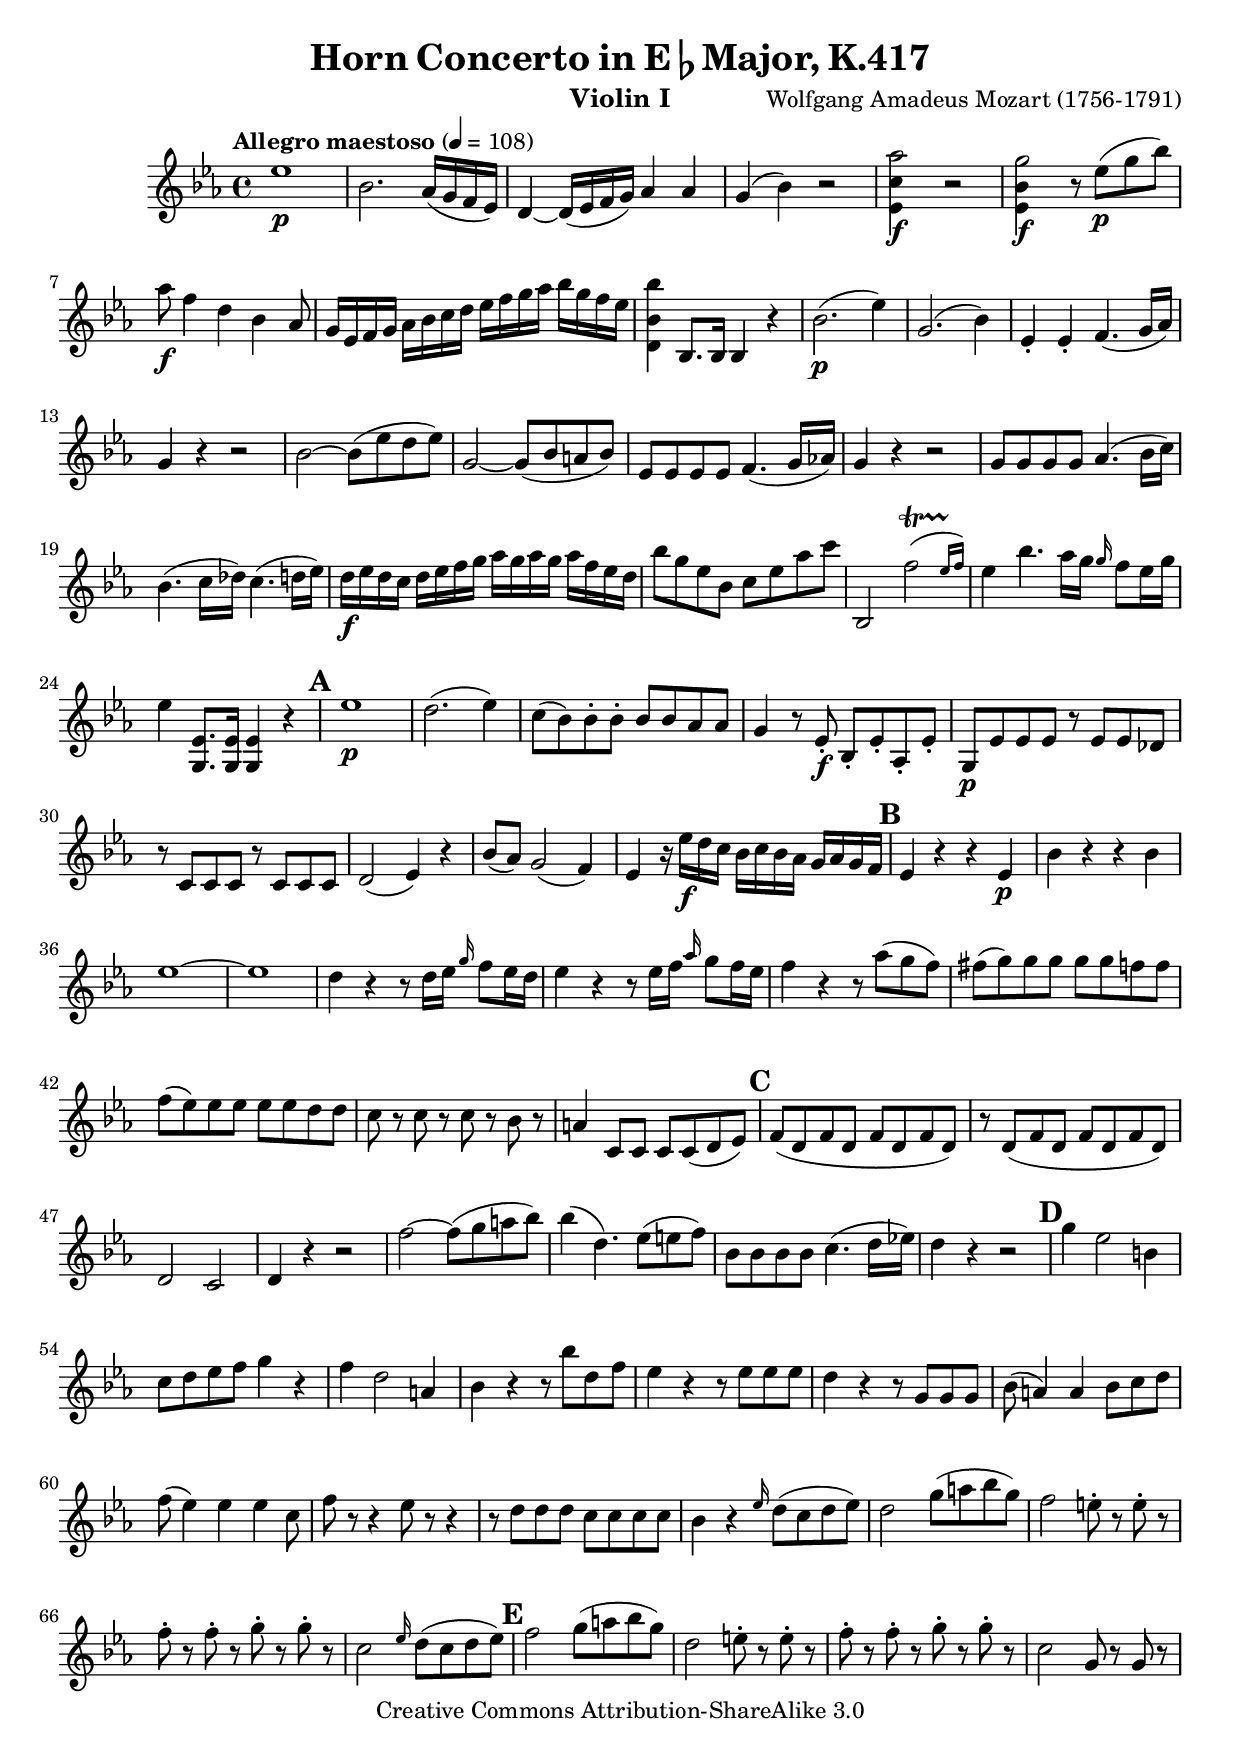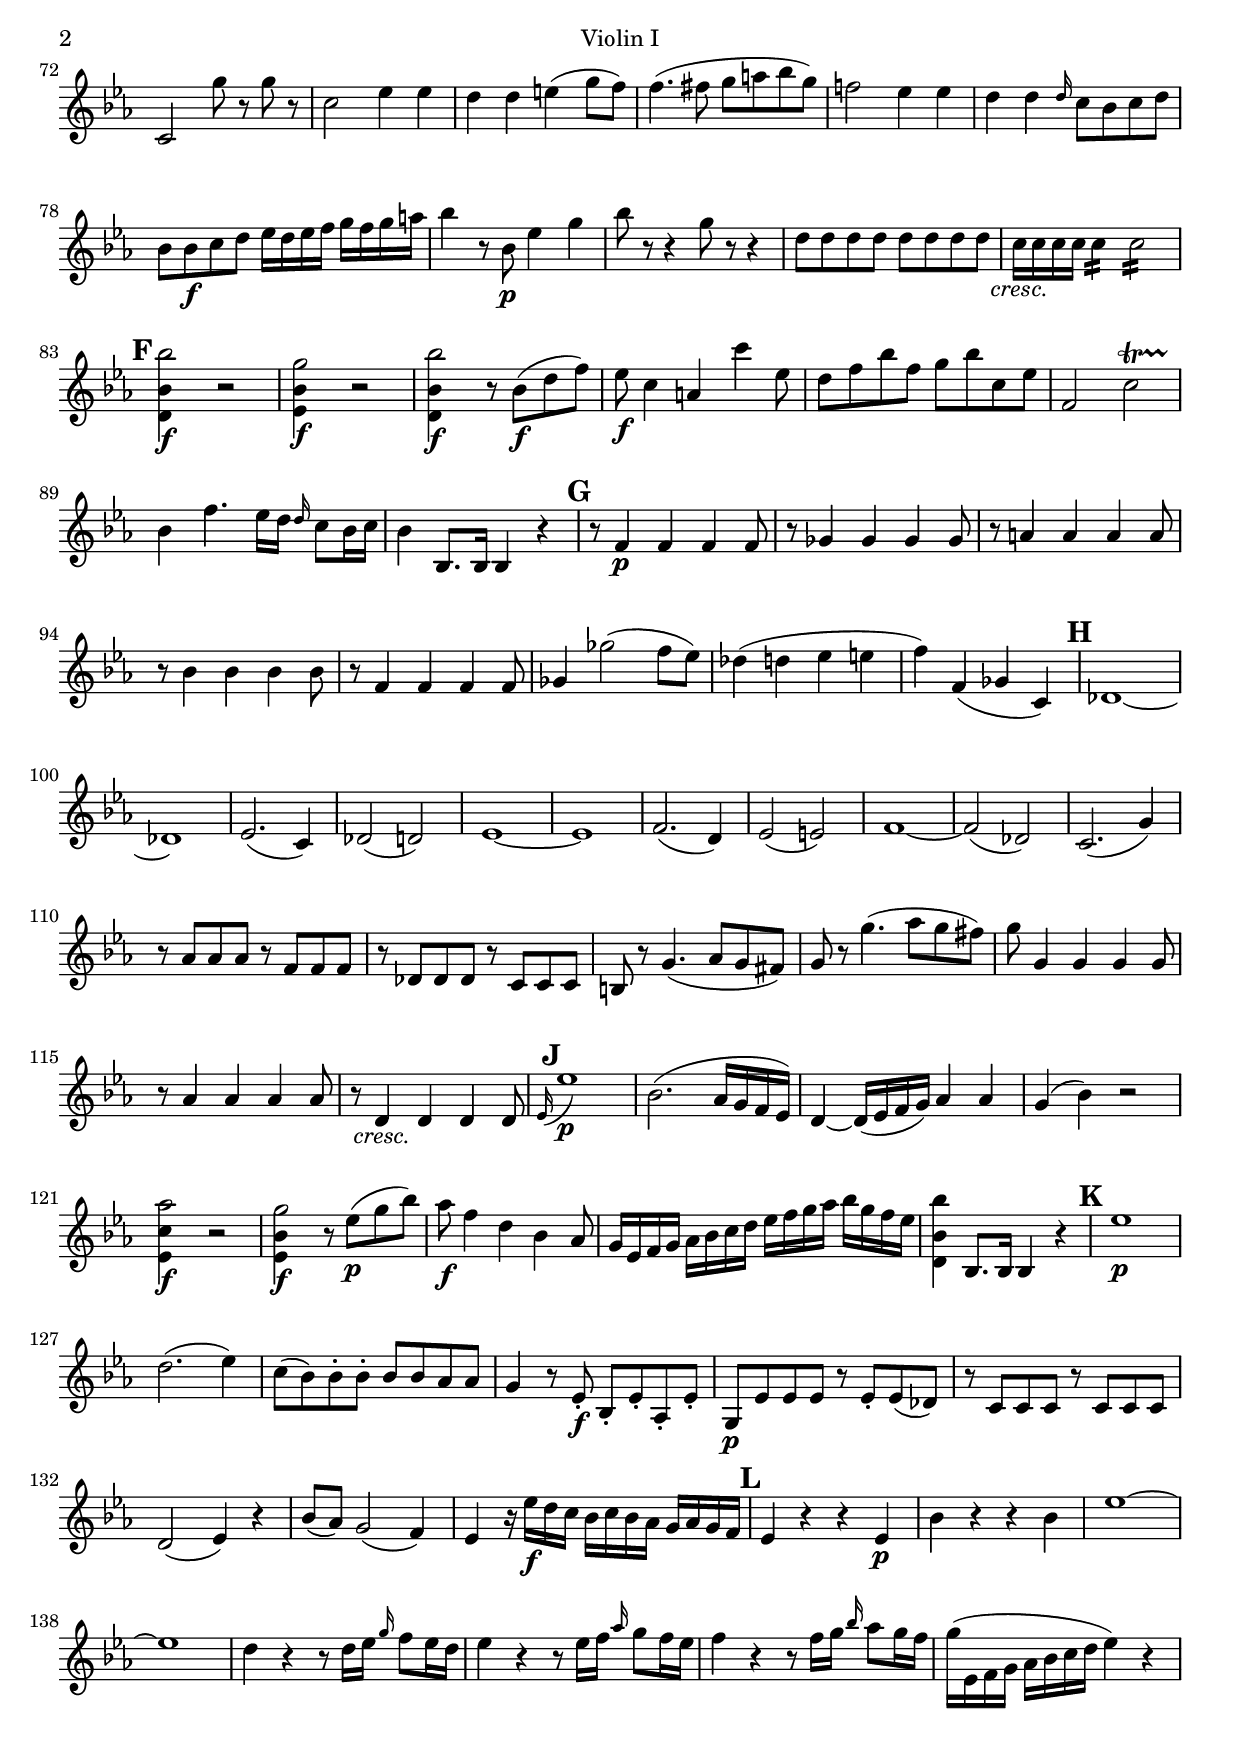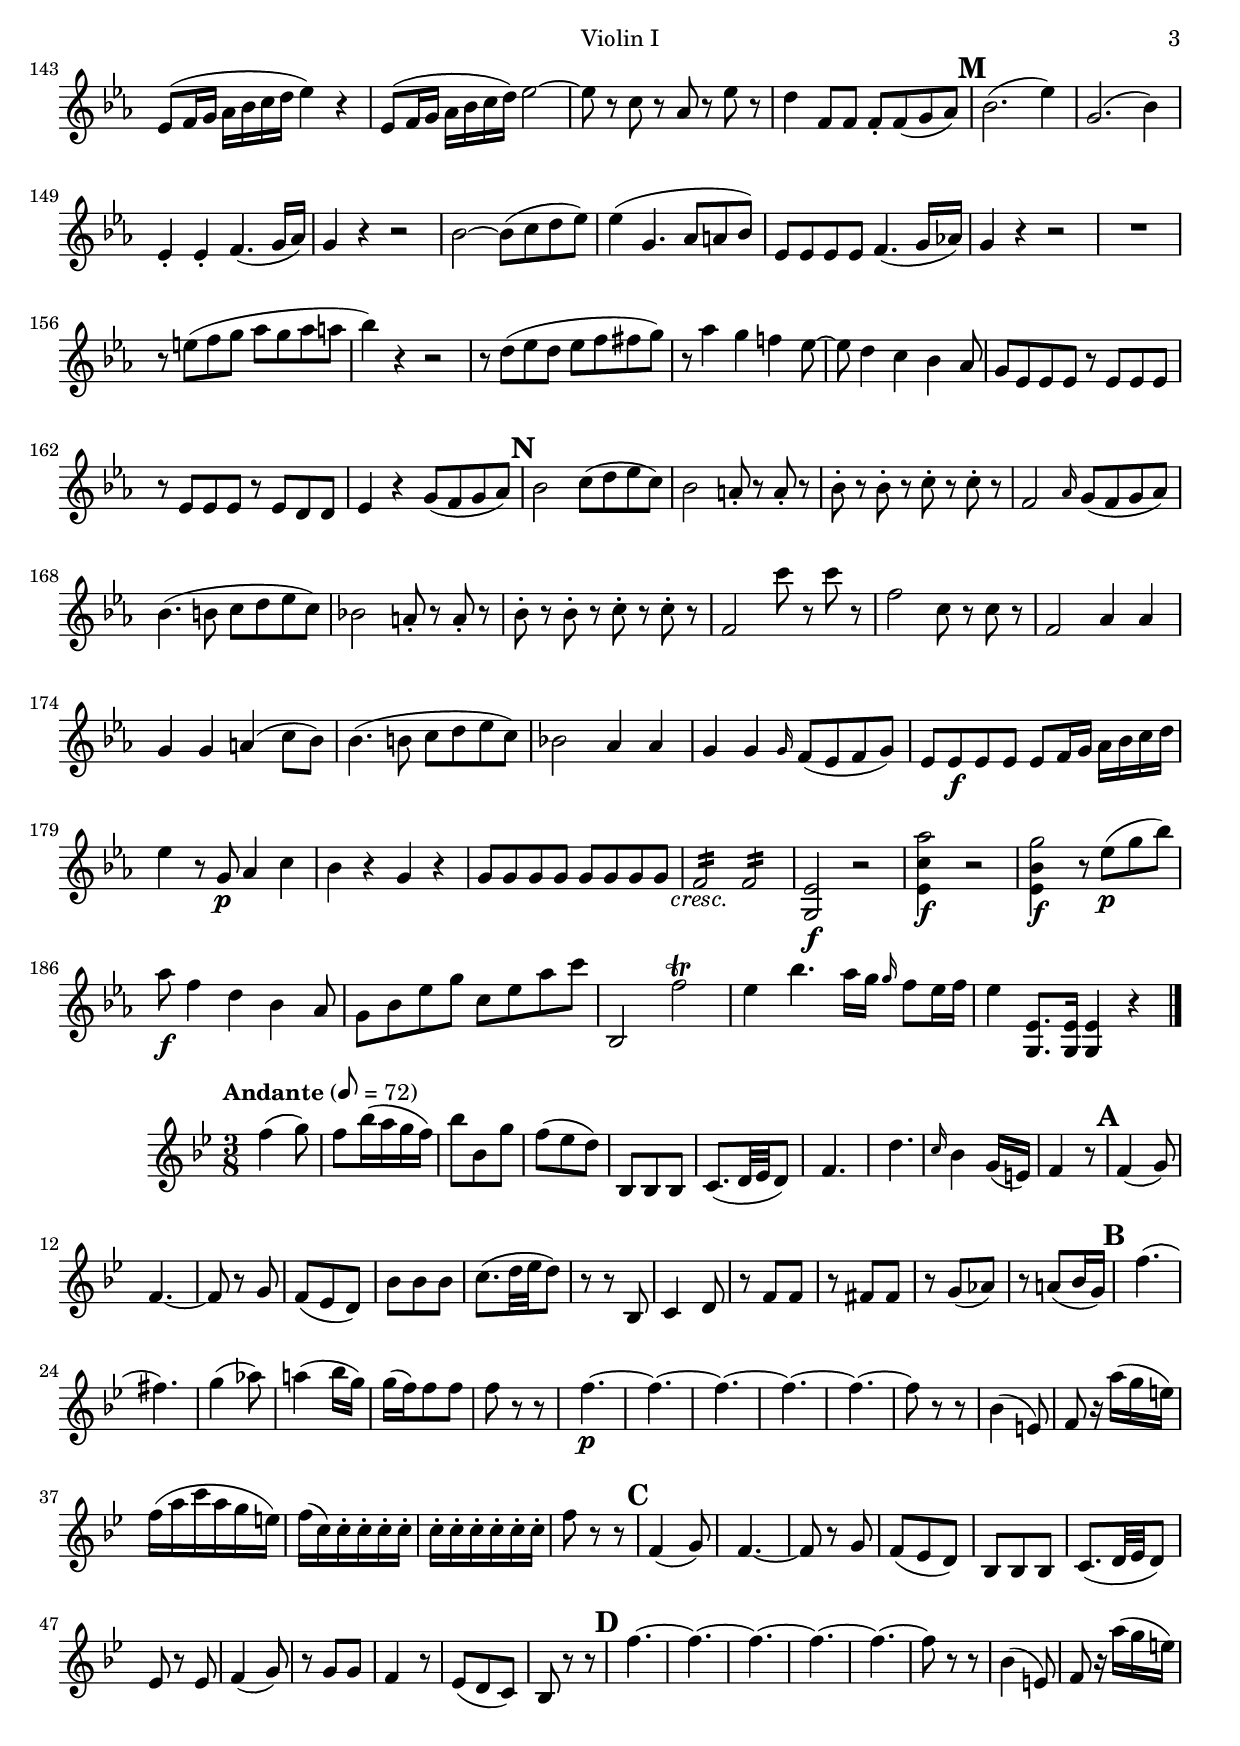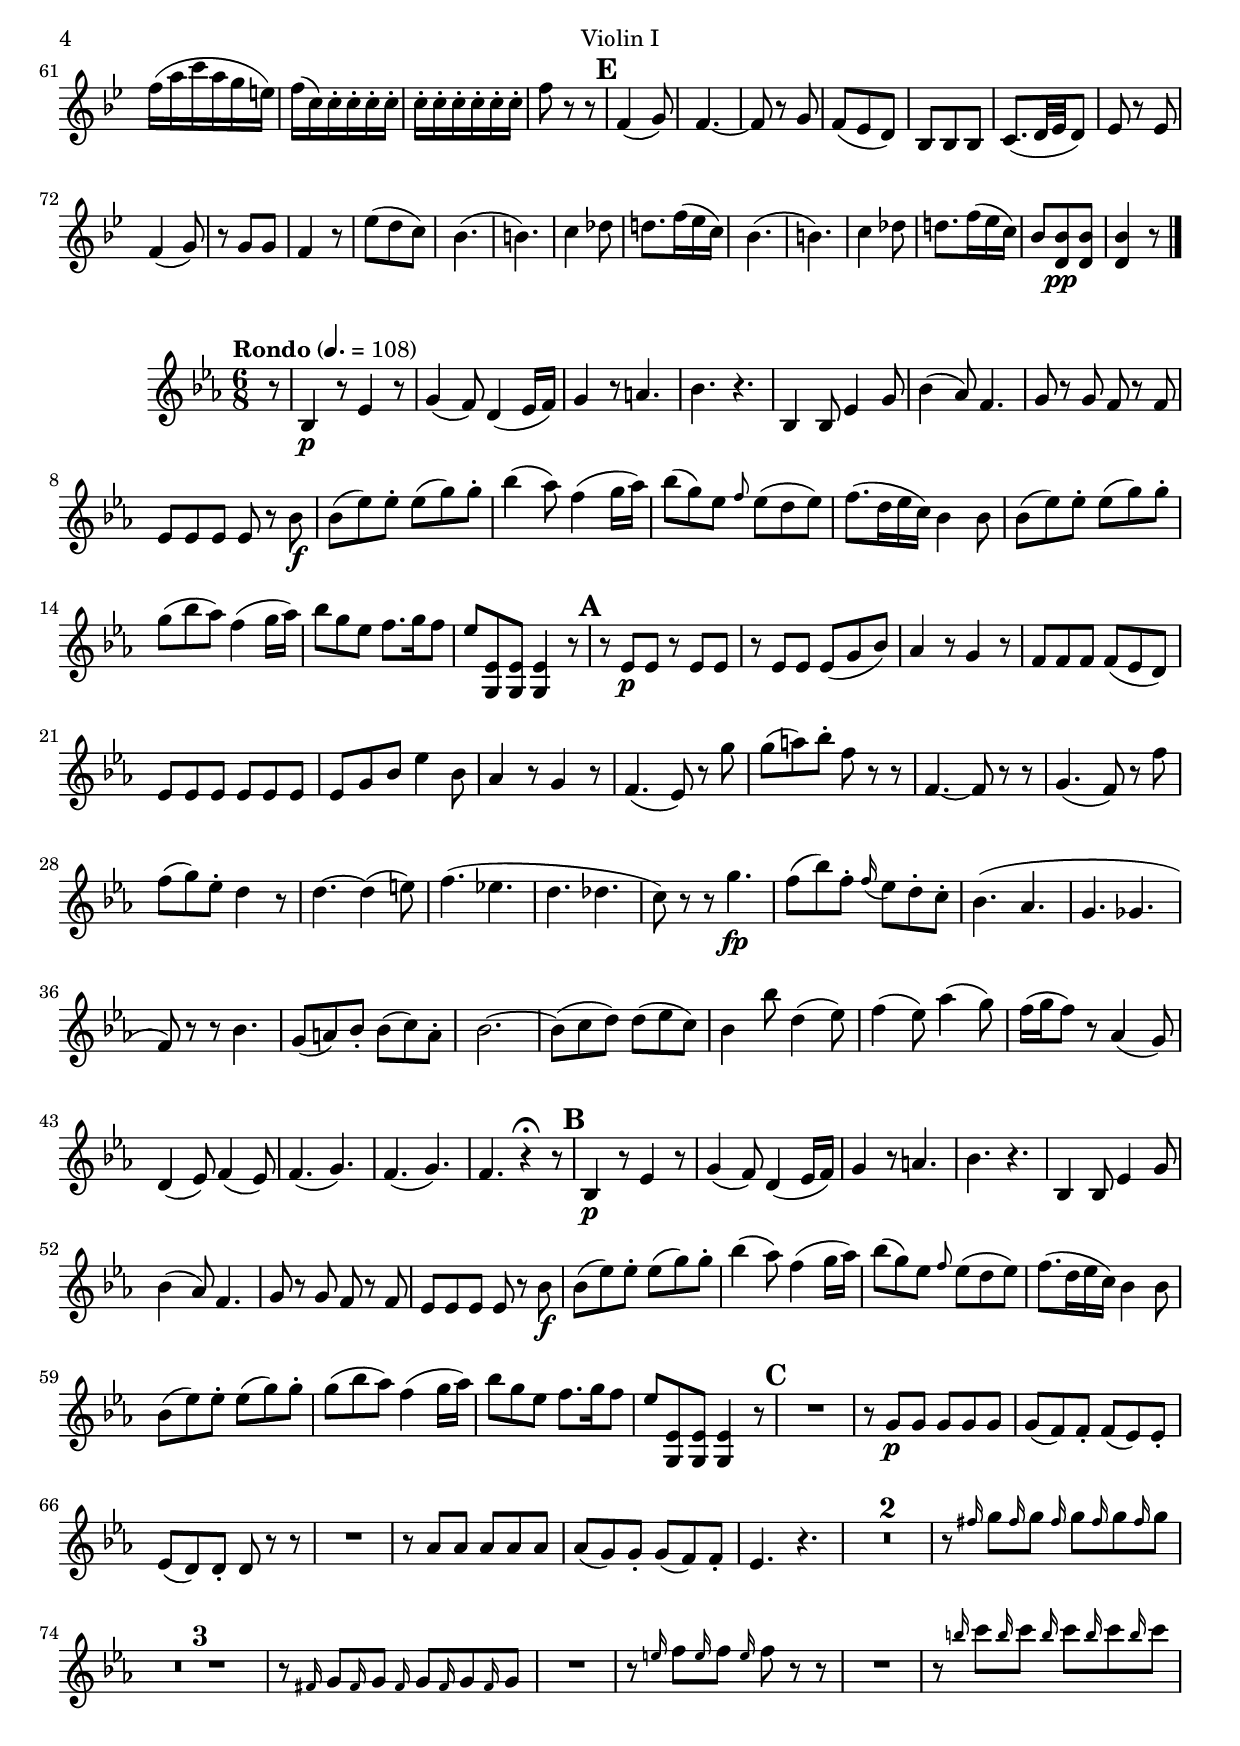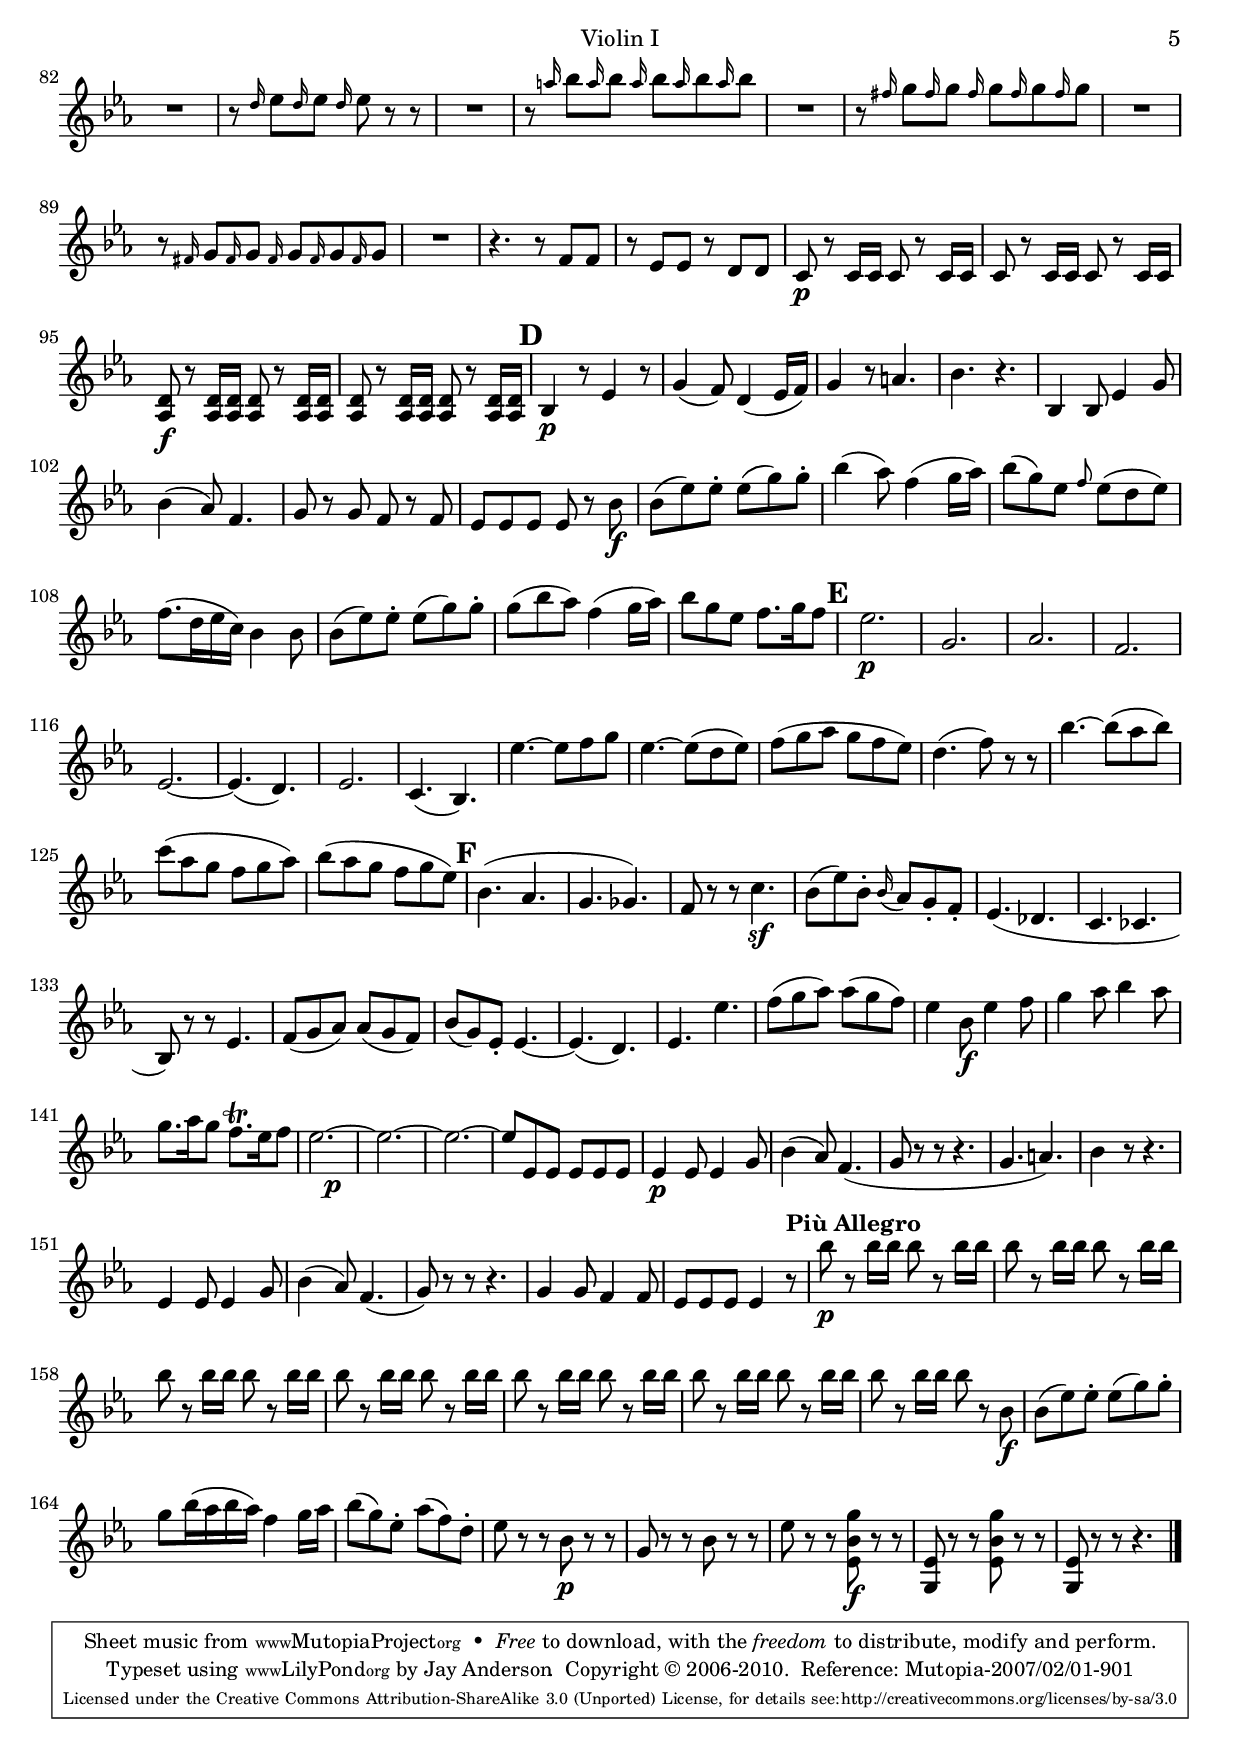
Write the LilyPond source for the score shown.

\version "2.13.10"

\include "defs.lyi"
\version "2.13.10"

\include "defs.lyi"

violinIMvtI = \relative c''
{
  \key ees \major
  ees1\p |
  bes2. aes16( g f ees) |
  d4~ d16( ees f g) aes4 aes |
  g( bes) r2 |
  <aes' \stop c, \stop ees,>2\f r2 |
  <g\stop bes, \stop ees,>2\f r8 ees(\p g bes) |
  aes\f f4 d bes aes8 |
  g16 ees f g aes bes c d ees f g aes bes g f ees |
  <bes' bes, d,>4 bes,,8. bes16 bes4 r |

  bes'2.(\p ees4) |
  g,2.( bes4) |
  ees,4-. ees-. f4.( g16 aes) |
  g4 r r2 |
  bes2~ bes8( ees d ees) |
  g,2~ g8( bes a bes) |
  ees, ees ees ees f4.( g16 aes) |
  g4 r r2 |
  g8 g g g aes4.( bes16 c) |
  bes4.( c16 des) c4.( d16 ees) |
  d\f ees d c d ees f g aes g aes g aes f ees d |
  bes'8 g ees bes c ees aes c |
  bes,,2 \afterGrace f''( \startTrillSpan {ees16[ f]) \stopTrillSpan} |
  ees4 bes'4. aes16 g \grace g f8 ees16 g |
  ees4 <ees, g,>8. <ees g,>16 <ees g,>4 r |

  ees'1\p |
  d2.( ees4) |
  c8( bes) bes-. bes-. bes bes aes aes |
  g4 r8 ees-.\f bes-. ees-. aes,-. ees'-. |
  g,\p ees' ees ees r ees ees des |
  r c c c r c c c |
  d2( ees4) r |
  bes'8( aes) g2( f4) |
  ees r16 ees'\f d c bes c bes aes g aes g f |

  ees4 r r ees\p |
  bes' r r bes |
  ees1~ | ees |
  d4 r r8 d16 ees \grace g f8 ees16 d |
  ees4 r r8 ees16 f \grace aes g8 f16 ees |
  f4 r r8 aes( g f) |
  fis( g) g g g g f f |
  f( ees) ees ees ees ees d d |
  c r c r c r bes r |
  a4 c,8 c c c( d ees) |

  f( d f d f d f d) |
  r d( f d f d f d) |
  d2 c |
  d4 r r2 |
  f'2~ f8( g a bes) |
  bes4( d,4.) ees8( e f) |
  bes, bes bes bes c4.( d16 ees) |
  d4 r r2 |
  g4 ees2 b4 |
  c8 d ees f g4 r |
  f4 d2 a4 |
  bes4 r r8 bes' d, f |
  ees4 r r8 ees8 ees ees |
  d4 r r8 g, g g |
  bes( a4) a bes8 c d |
  f8( ees4) ees ees c8 |
  f8 r r4 ees8 r r4 |
  r8 d d d c c c c |

  %tutti
  bes4 r \grace ees16 d8( c d ees) |
  d2 g8( a bes g) |
  f2 e8-. r e-. r |
  f-. r f-. r g-. r g-. r |
  c,2 \grace ees16 d8( c d ees) |
  f2 g8( a bes g) |
  d2 e8-. r e-. r |
  f-. r f-. r g-. r g-. r |
  c,2 g8 r g r |
  c,2 g''8 r g r |
  c,2 ees4 ees |
  d d e( g8 f) |
  f4.( fis8 g a bes g) |
  f2 ees4 ees |
  d d \grace d16 c8 bes c d |
  bes bes\f c d ees16 d ees f g f g a |
  bes4 r8 bes,8\p ees4 g |
  bes8 r r4 g8 r r4 |
  d8 d d d d d d d |
  c16\mcresc c c c c4:16 c2:16 |

  %tutti
  <bes' \stop bes, \stop d,>2\f r2 |
  <g \stop bes, \stop ees,>2\f r2 |
  <bes \stop bes, \stop d,>2\f r8 bes,8(\f d f) |
  ees8\f c4 a c' ees,8 |
  d f bes f g bes c, ees |
  f,2 << c'{s32*15\startTrillSpan s32\stopTrillSpan} >> |
  bes4 f'4. ees16 d \grace d16 c8 bes16 c |
  bes4 bes,8. bes16 bes4 r |

  %solo
  r8 f'4\p f f f8 |
  r8 ges4 ges ges ges8 |
  r8 a4 a a a8 |
  r8 bes4 bes bes bes8 |
  r8 f4 f f f8 |
  ges4 ges'2( f8 ees) |
  des4( d ees e |
  f4) f,( ges c,) |
  des1~ | des |
  ees2.( c4) |
  des2( d) |
  ees1~ | ees |
  f2.( d4) |
  ees2( e) |
  f1~ | f2( des) |
  c2.( g'4) |
  r8 aes aes aes r f f f |
  r des des des r c c c |
  b r g'4.( aes8 g fis) |
  g r g'4.( aes8 g fis) |
  g8 g,4 g g g8 |
  r aes4 aes aes aes8 |
  r d,4\mcresc d d d8 |

  %tutti
  \appoggiatura ees16 ees'1\p |
  bes2.( aes16 g f ees) |
  d4~ d16( ees f g) aes4 aes |
  g( bes) r2 |
  <aes' \stop c, \stop ees,>2\f r2 |
  <g \stop bes, \stop ees,>2\f r8 ees(\p g bes) |
  aes8\f f4 d bes aes8 |
  g16 ees f g aes bes c d ees f g aes bes g f ees |
  <bes' bes, d,>4 bes,,8. bes16 bes4 r |

  %solo
  ees'1\p |
  d2.( ees4) |
  c8( bes) bes-. bes-. bes bes aes aes |
  g4 r8 ees-.\f bes-. ees-. aes,-. ees'-. |
  g,\p ees' ees ees r8 ees-. ees( des) |
  r8 c c c r c c c |
  d2( ees4) r |
  bes'8( aes) g2( f4) |
  ees4 r16 ees'16\f d c bes c bes aes g aes g f |
  ees4 r r ees\p |
  bes' r r bes |
  ees1~ | ees |
  d4 r r8 d16 ees \grace g16 f8 ees16 d |
  ees4 r r8 ees16 f \grace aes16 g8 f16 ees |
  f4 r r8 f16 g \grace bes16 aes8 g16 f |
  g16( ees, f g aes bes c d ees4) r |
  ees,8( f16 g aes bes c d ees4) r |
  ees,8( f16 g aes bes c d) ees2~ |
  ees8 r c r aes r ees' r |
  d4 f,8 f f-. f( g aes) |

  %tutti
  bes2.( ees4) |
  g,2.( bes4) |
  ees,4-. ees-. f4.( g16 aes) |
  g4 r r2 |

  %solo
  bes2~ bes8( c d ees) |
  ees4( g,4. aes8 a bes) |
  ees, ees ees ees f4.( g16 aes) |
  g4 r r2 |
  R1 |
  r8 e'( f g aes g aes a |
  bes4) r r2 |
  r8 d,( ees d ees f fis g) |
  r8 aes4 g f ees8~ |
  ees d4 c bes aes8 |
  g ees ees ees r ees ees ees |
  r ees ees ees r ees d d |

  %tutti
  ees4 r g8( f g aes) |
  bes2 c8( d ees c) |
  bes2 a8-. r a-. r |
  bes-. r bes-. r c-. r c-. r |
  f,2 \grace aes16 g8( f g aes) |
  bes4.( b8 c d ees c) |
  bes2 a8-. r a-. r |
  bes-. r bes-. r c-. r c-. r |
  f,2 c''8 r c r |
  f,2 c8 r c r |
  f,2 aes4 aes |
  g g a( c8 bes) |
  bes4.( b8 c d ees c) |
  bes2 aes4 aes |
  g g \grace g16 f8( ees f g) |
  ees ees\f ees ees ees f16 g aes bes c d |
  ees4 r8 g,\p aes4 c |
  bes r g r |
  g8 g g g g g g g |
  f2:16\mcresc f2:16 |

  %tutti
  <ees g,>2\f r |
  <aes' \stop c, \stop ees,>2\f r2 |
  <g \stop bes, \stop ees,>2\f r8 ees(\p g bes) |
  aes8\f f4 d bes aes8 |
  g bes ees g c, ees aes c |
  bes,,2 f''\trill |
  ees4 bes'4. aes16 g \grace g16 f8 ees16 f |
  ees4 <ees, g,>8. <ees g,>16 <ees g,>4 r |
}


\version "2.13.10"

\include "defs.lyi"

violinIMvtII = \relative c''
{
  \key bes \major
  f4( g8) |
  f8 bes16( a g f) |
  bes8 bes, g' |
  f( ees d) |
  bes, bes bes |
  c8.( d32 ees d8) |
  f4. |
  d' |
  \grace c16 bes4 g16( e) |
  f4 r8 |
  f4( g8) |
  f4.~ |
  f8 r g |
  f( ees d) |
  bes' bes bes |
  c8.( d32 ees d8) |
  r r bes, |
  c4 d8 |
  r f f |
  r fis fis |
  r g( aes) |
  r a( bes16 g) |
  f'4.( | fis) |
  g4( aes8) |
  a4( bes16 g) |
  g( f) f8 f |
  f r r |
  f4.~\p | \repeat unfold 4 f~ | f8 r r |
  bes,4( e,8) |
  f r16 a'( g e) |
  f( a c a g e) |
  f( c) c-. c-. c-. c-. |
  c-. c-. c-. c-. c-. c-. |
  f8 r r |
  f,4( g8) |
  f4.~ |
  f8 r g |
  f( ees d) |
  bes bes bes |
  c8.( d32 ees d8) |
  ees r ees |
  f4( g8) |
  r g g |
  f4 r8 |
  ees( d c) |
  bes r r |
  \repeat unfold 5 f''4.~ | f8 r r |
  bes,4( e,8) |
  f r16 a'( g e) |
  f( a c a g e) |
  f( c) c-. c-. c-. c-. |
  c-. c-. c-. c-. c-. c-. |
  f8 r r |
  f,4( g8) |
  f4.~ |
  f8 r g |
  f( ees d) |
  bes bes bes |
  c8.( d32 ees d8) |
  ees r ees |
  f4( g8) |
  r g g |
  f4 r8 |
  ees'( d c) |
  \repeat unfold 2
  {
    bes4.( | b) |
    c4 des8 |
    d8.
      \set stemLeftBeamCount = #1
      \set stemRightBeamCount = #2
      f16(
      \set stemLeftBeamCount = #2
      ees c) |
  }
  bes8 <bes d,>\pp <bes d,> |
  <bes d,>4 r8 |
}


\version "2.13.10"

\include "defs.lyi"

violinIMvtIIIMain = \relative c'
{
  bes4\p r8 ees4 r8 |
  g4( f8) d4( ees16 f) |
  g4 r8 a4. |
  bes r |
  bes,4 bes8 ees4 g8 |
  bes4( aes8) f4. |
  g8 r g f r f |
  ees ees ees ees r bes'\f |

  bes( ees) ees-. ees( g) g-. |
  bes4( aes8) f4( g16 aes) |
  bes8( g) ees \grace f ees8( d ees) |
  f8.(
    \set stemLeftBeamCount = #1
    \set stemRightBeamCount = #2
    d16
    \set stemLeftBeamCount = #2
    ees c) bes4 bes8 |
  bes( ees) ees-. ees( g) g-. |
  g( bes aes) f4( g16 aes) |
  bes8 g ees f8. g16 f8 |
}

violinIMvtIIIMainEnd = \relative c''
{
  ees <ees, g,> <ees g,> <ees g,>4 r8 |
}

violinIMvtIII = \relative c'
{
  \key ees \major
  r8
  \violinIMvtIIIMain
  \violinIMvtIIIMainEnd

  r8 ees\p ees r ees ees |
  r ees ees ees( g bes) |
  aes4 r8 g4 r8 |
  f f f f( ees d) |
  \repeat unfold 6 ees |
  ees g bes ees4 bes8 |
  aes4 r8 g4 r8 |
  f4.( ees8) r g' |
  g( a) bes-. f r r |
  f,4.~ f8 r r |
  g4.( f8) r f' |
  f( g) ees-. d4 r8 |
  d4.~ d4( e8) |
  f4.( ees |
  d des |
  c8) r r g'4.\fp |
  f8( bes) f-. \appoggiatura f16 ees8 d-. c-. |
  bes4.( aes |
  g ges |
  f8) r r bes4. |
  g8( a) bes-. bes( c) a-. |
  bes2.~ |
  bes8( c d) d( ees c) |
  bes4 bes'8 d,4( ees8) |
  f4( ees8) aes4( g8) |
  f16( g f8) r aes,4( g8) |
  d4( ees8) f4( ees8) |
  f4.( g) |
  f4.( g) |
  f4. r4\fermata r8 |

  \violinIMvtIIIMain
  \violinIMvtIIIMainEnd

  R2. |
  r8 g\p g g g g |
  g( f) f-. f( ees) ees-. |
  ees( d) d-. d r r |
  R2. |
  r8 aes' aes aes aes aes |
  aes( g) g-. g( f) f-. |
  ees4. r |
  R2.*2 |
  r8 \repeat unfold 5 {\grace fis'16 g8} |
  R2.*3 |
  r8 \repeat unfold 5 {\grace fis,16 g8} |
  R2. |
  r8 \repeat unfold 3 {\grace e'16 f8} r8 r |
  R2. |
  r8 \repeat unfold 5 {\grace b16 c8} |
  R2. |
  r8 \repeat unfold 3 {\grace d,16 ees8} r8 r |
  R2. |
  r8 \repeat unfold 5 {\grace a16 bes8} |
  R2. |
  r8 \repeat unfold 5 {\grace fis16 g8} |
  R2. |
  r8 \repeat unfold 5 {\grace fis,16 g8} |
  R2. |
  r4. r8 f f |
  r ees ees r d d |
  c8\p r c16 c \repeat unfold 3 {c8 r c16 c} |
  <d aes>8\f r <d aes>16 <d aes> \repeat unfold 3 {<d aes>8 r <d aes>16 <d aes>} |

  \violinIMvtIIIMain
  ees'2.\p | g, | aes| f |
  ees2.~ |
  ees4.( d) |
  ees2. |
  c4.( bes) |

  ees'4.~ ees8 f g |
  ees4.~ ees8( d ees) |
  f( g aes g f ees) |
  d4.( f8) r r |
  bes4.~ bes8( aes bes) |
  c( aes g f g aes) |
  bes( aes g f g ees) |

  bes4.( aes |
  g ges) |
  f8 r r c'4.\sf |
  bes8( ees) bes-. \appoggiatura bes16 aes8 g-. f-. |
  ees4.( des |
  c ces |
  bes8) r r ees4. |
  f8( g aes) aes( g f) |
  bes( g) ees-. ees4.~ |
  ees( d) |
  ees ees' |
  f8( g aes) aes( g f) |
  ees4 bes8\f ees4 f8 |
  g4 aes8 bes4 aes8 |
  g8. aes16 g8 f8.\trill ees16 f8 |
  << {s4. s\p} ees2.~ >> | ees~ | ees~ |
  ees8 ees, ees ees ees ees |
  ees4\p ees8 ees4 g8 |
  bes4( aes8) f4.( |
  g8 r r r4. |

  g4.( a) |
  bes4 r8 r4. |
  ees,4 ees8 ees4 g8 |
  bes4( aes8) f4.( |
  g8) r r r4. |
  g4 g8 f4 f8 |
  ees8 ees ees ees4 r8 |

  bes''8\p r bes16 bes
    \repeat unfold 12 {bes8 r bes16 bes}
    bes8 r bes,\f |
  bes( ees) ees-. ees( g) g-. |
  g bes16( aes bes aes) f4 g16 aes |
  bes8( g) ees-. aes( f) d-. |
  ees r r bes\p r r |
  g r r bes r r |
  ees r r <g bes, ees,>\f r r |
  <ees, g,> r r <g' bes, ees,> r r |
  <ees, g,> r r r4. |
}



instrument = "Violin I"

\book
{
  \include "Header.lyi"
  \score
  {
    \new Staff
    {
      << \violinIMvtI \outlineMvtI >>
    }
  }
  \score
  {
    \new Staff
    {
      << \violinIMvtII \outlineMvtII >>
    }
  }
  \score
  {
    \new Staff
    {
      << \violinIMvtIII \outlineMvtIII >>
    }
  }
}

